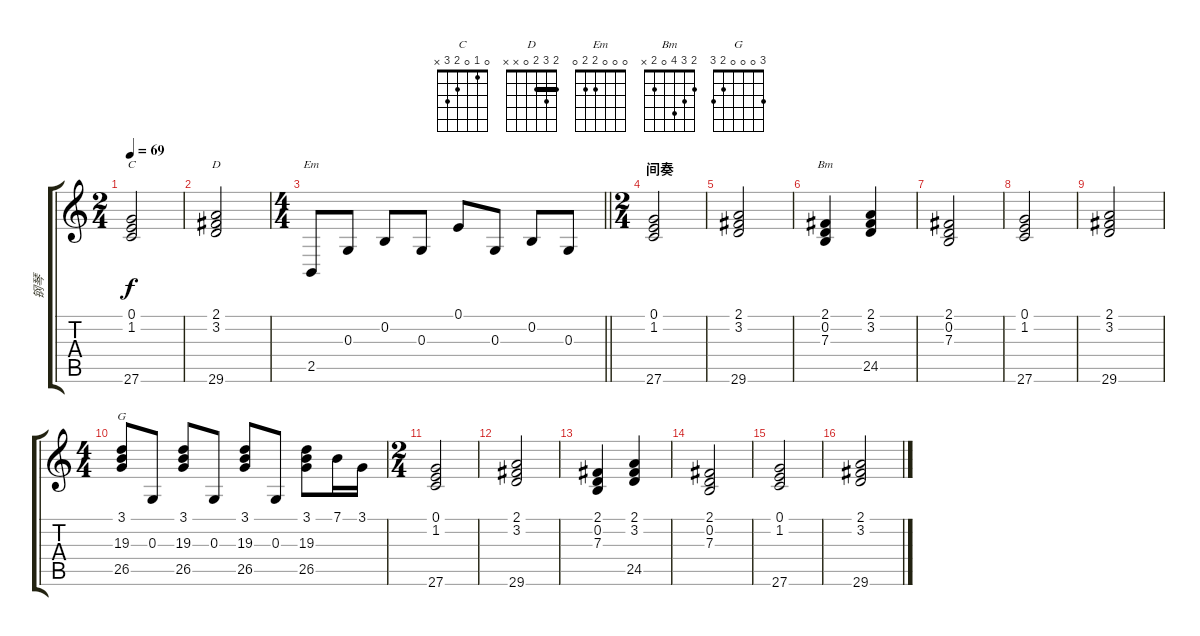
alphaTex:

\track ("钢琴" "钢琴") {instrument acousticgrandpiano}
\staff {score tabs}
\tuning (E4 B3 G3 D3 A2 E2) {hide}
\chord ("C" 0 1 0 2 3 x)
\chord ("D" 2 3 2 0 x x) {barre 2}
\chord ("Em" 0 0 0 2 2 0)
\chord ("Bm" 2 3 4 0 2 x)
\chord ("G" 3 0 0 0 2 3)
\ts (2 4)
\tempo 69
\clef g2
\ks c
(0.1 1.2 27.6).2{ch "C" dy f} |
(2.1 3.2 29.6).2{ch "D"} |
\ts (4 4)
\barLineRight lightlight
2.5.8{ch "Em"} 0.3.8 0.2.8 0.3.8 0.1.8 0.3.8 0.2.8 0.3.8 |
\ts (2 4)
\section ("" "间奏")
(0.1 1.2 27.6).2 |
(2.1 3.2 29.6).2 |
(2.1 0.2 7.3).4{ch "Bm"} (2.1 3.2 24.5).4 |
(2.1 0.2 7.3).2 |
(0.1 1.2 27.6).2 |
(2.1 3.2 29.6).2 |
\ts (4 4)
(3.1 19.3 26.5).8{ch "G"} 0.3.8 (3.1 19.3 26.5).8 0.3.8 (3.1 19.3 26.5).8 0.3.8 (3.1 19.3 26.5).8 7.1.16 3.1.16 |
\ts (2 4)
(0.1 1.2 27.6).2 |
(2.1 3.2 29.6).2 |
(2.1 0.2 7.3).4 (2.1 3.2 24.5).4 |
(2.1 0.2 7.3).2 |
(0.1 1.2 27.6).2 |
(2.1 3.2 29.6).2
